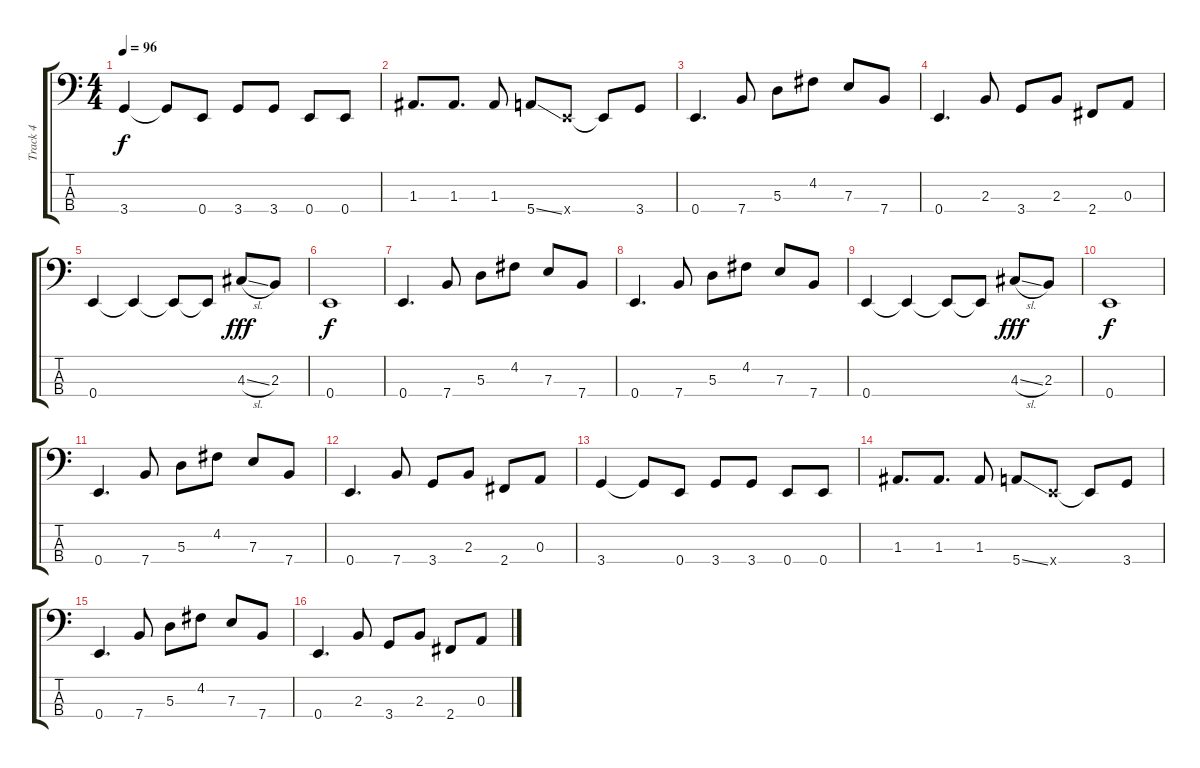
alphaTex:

\track ("Track 4" "Track 4") {instrument electricbassfinger}
\staff {score tabs}
\tuning (G2 D2 A1 E1) {hide}
\ts (4 4)
\tempo 96
\clef f4
\ks c
3.4.4{dy f} 3.4{t}.8 0.4.8 3.4.8 3.4.8 0.4.8 0.4.8 |
1.3.8{d} 1.3.8{d} 1.3.8 5.4{ss}.8 0.4{x}.8 0.4{t}.8 3.4.8 |
0.4.4{d} 7.4.8 5.3.8 4.2.8 7.3.8 7.4.8 |
0.4.4{d} 2.3.8 3.4.8 2.3.8 2.4.8 0.3.8 |
0.4.4 0.4{t}.4 0.4{t}.8 0.4{t}.8 4.3{sl}.8{dy fff} 2.3.8 |
0.4.1{dy f} |
0.4.4{d} 7.4.8 5.3.8 4.2.8 7.3.8 7.4.8 |
0.4.4{d} 7.4.8 5.3.8 4.2.8 7.3.8 7.4.8 |
0.4.4 0.4{t}.4 0.4{t}.8 0.4{t}.8 4.3{sl}.8{dy fff} 2.3.8 |
0.4.1{dy f} |
0.4.4{d} 7.4.8 5.3.8 4.2.8 7.3.8 7.4.8 |
0.4.4{d} 7.4.8 3.4.8 2.3.8 2.4.8 0.3.8 |
3.4.4 3.4{t}.8 0.4.8 3.4.8 3.4.8 0.4.8 0.4.8 |
1.3.8{d} 1.3.8{d} 1.3.8 5.4{ss}.8 0.4{x}.8 0.4{t}.8 3.4.8 |
0.4.4{d} 7.4.8 5.3.8 4.2.8 7.3.8 7.4.8 |
0.4.4{d} 2.3.8 3.4.8 2.3.8 2.4.8 0.3.8
